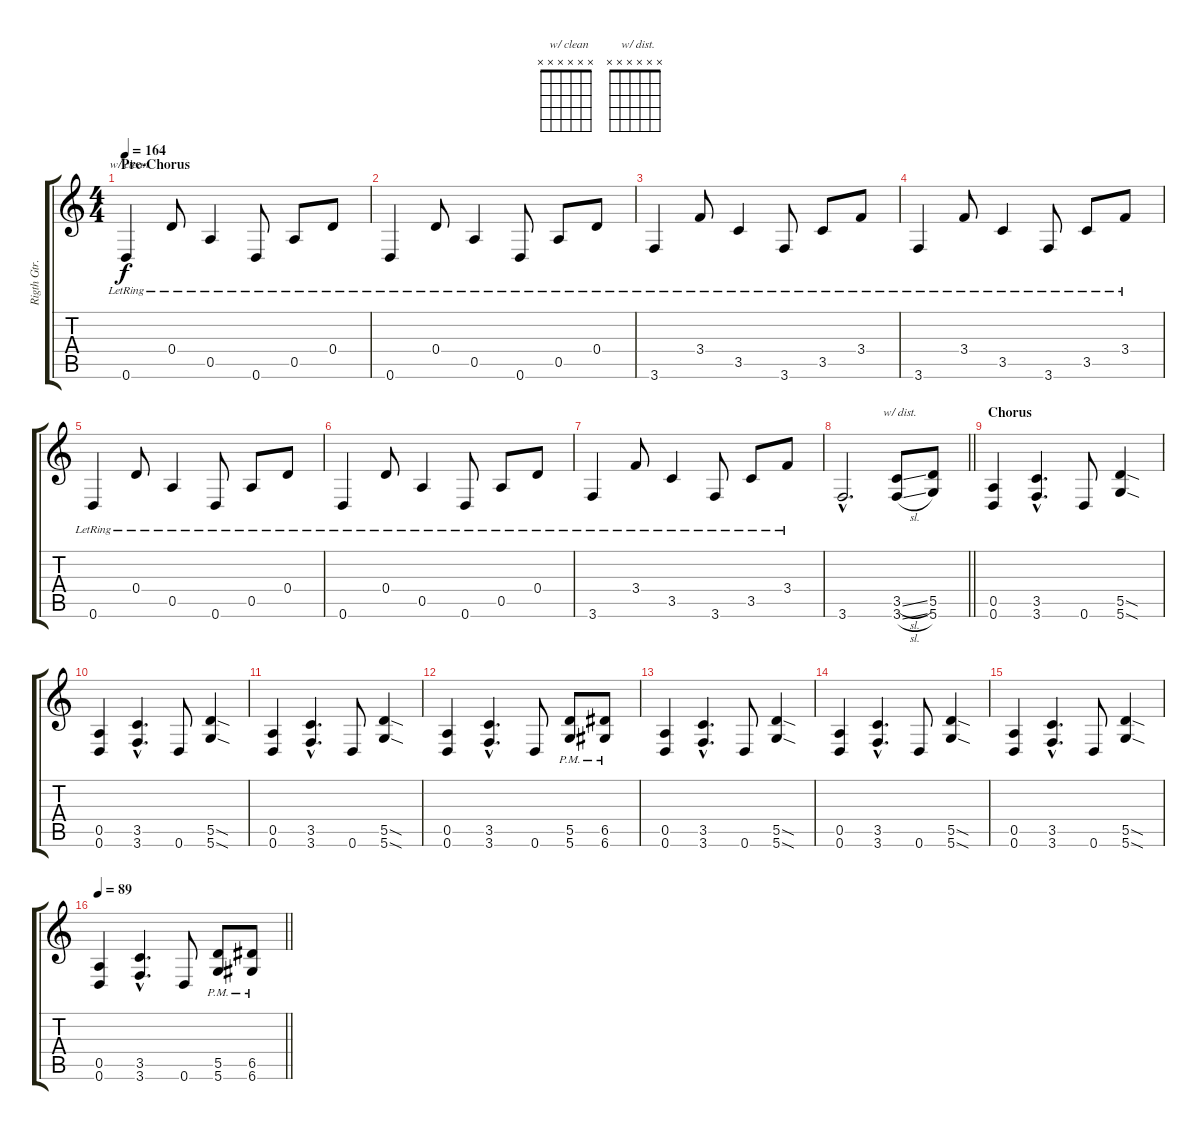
\track ("Rigth Gtr. Teemu" "Rigth Gtr.") {instrument distortionguitar}
\staff {score tabs}
\tuning (E4 B3 G3 D3 A2 D2) {hide}
\chord ("  w/ clean" x x x x x x) {firstfret 0}
\chord ("  w/ dist." x x x x x x) {firstfret 0}
\ts (4 4)
\section ("" "Pre-Chorus")
\tempo 164
\clef g2
\ks c
0.6{lr}.4{ch "  w/ clean" dy f volume 12 instrument acousticguitarsteel} 0.4{lr}.8 0.5{lr}.4 0.6{lr}.8 0.5{lr}.8 0.4{lr}.8 |
0.6{lr}.4{volume 12 instrument acousticguitarsteel} 0.4{lr}.8 0.5{lr}.4 0.6{lr}.8 0.5{lr}.8 0.4{lr}.8 |
3.6{lr}.4{volume 12 instrument acousticguitarsteel} 3.4{lr}.8 3.5{lr}.4 3.6{lr}.8 3.5{lr}.8 3.4{lr}.8 |
3.6{lr}.4{volume 12 instrument acousticguitarsteel} 3.4{lr}.8 3.5{lr}.4 3.6{lr}.8 3.5{lr}.8 3.4{lr}.8 |
0.6{lr}.4{volume 12 instrument acousticguitarsteel} 0.4{lr}.8 0.5{lr}.4 0.6{lr}.8 0.5{lr}.8 0.4{lr}.8 |
0.6{lr}.4{volume 12 instrument acousticguitarsteel} 0.4{lr}.8 0.5{lr}.4 0.6{lr}.8 0.5{lr}.8 0.4{lr}.8 |
3.6{lr}.4{volume 12 instrument acousticguitarsteel} 3.4{lr}.8 3.5{lr}.4 3.6{lr}.8 3.5{lr}.8 3.4{lr}.8 |
\barLineRight lightlight
3.6{hac}.2{d volume 12 instrument acousticguitarsteel} (3.5{sl} 3.6{sl}).8{ch "  w/ dist." volume 13 instrument distortionguitar} (5.5 5.6).8 |
\section ("" "Chorus")
(0.5 0.6).4 (3.5{hac} 3.6{hac}).4{d} 0.6.8 (5.5{sod} 5.6{sod}).4 |
(0.5 0.6).4 (3.5{hac} 3.6{hac}).4{d} 0.6.8 (5.5{sod} 5.6{sod}).4 |
(0.5 0.6).4 (3.5{hac} 3.6{hac}).4{d} 0.6.8 (5.5{sod} 5.6{sod}).4 |
(0.5 0.6).4 (3.5{hac} 3.6{hac}).4{d} 0.6.8 (5.5{pm} 5.6{pm}).8 (6.5{pm} 6.6{pm}).8 |
(0.5 0.6).4 (3.5{hac} 3.6{hac}).4{d} 0.6.8 (5.5{sod} 5.6{sod}).4 |
(0.5 0.6).4 (3.5{hac} 3.6{hac}).4{d} 0.6.8 (5.5{sod} 5.6{sod}).4 |
(0.5 0.6).4 (3.5{hac} 3.6{hac}).4{d} 0.6.8 (5.5{sod} 5.6{sod}).4 |
\tempo 89
\barLineRight lightlight
(0.5 0.6).4 (3.5{hac} 3.6{hac}).4{d} 0.6.8 (5.5{pm} 5.6{pm}).8 (6.5{pm} 6.6{pm}).8
